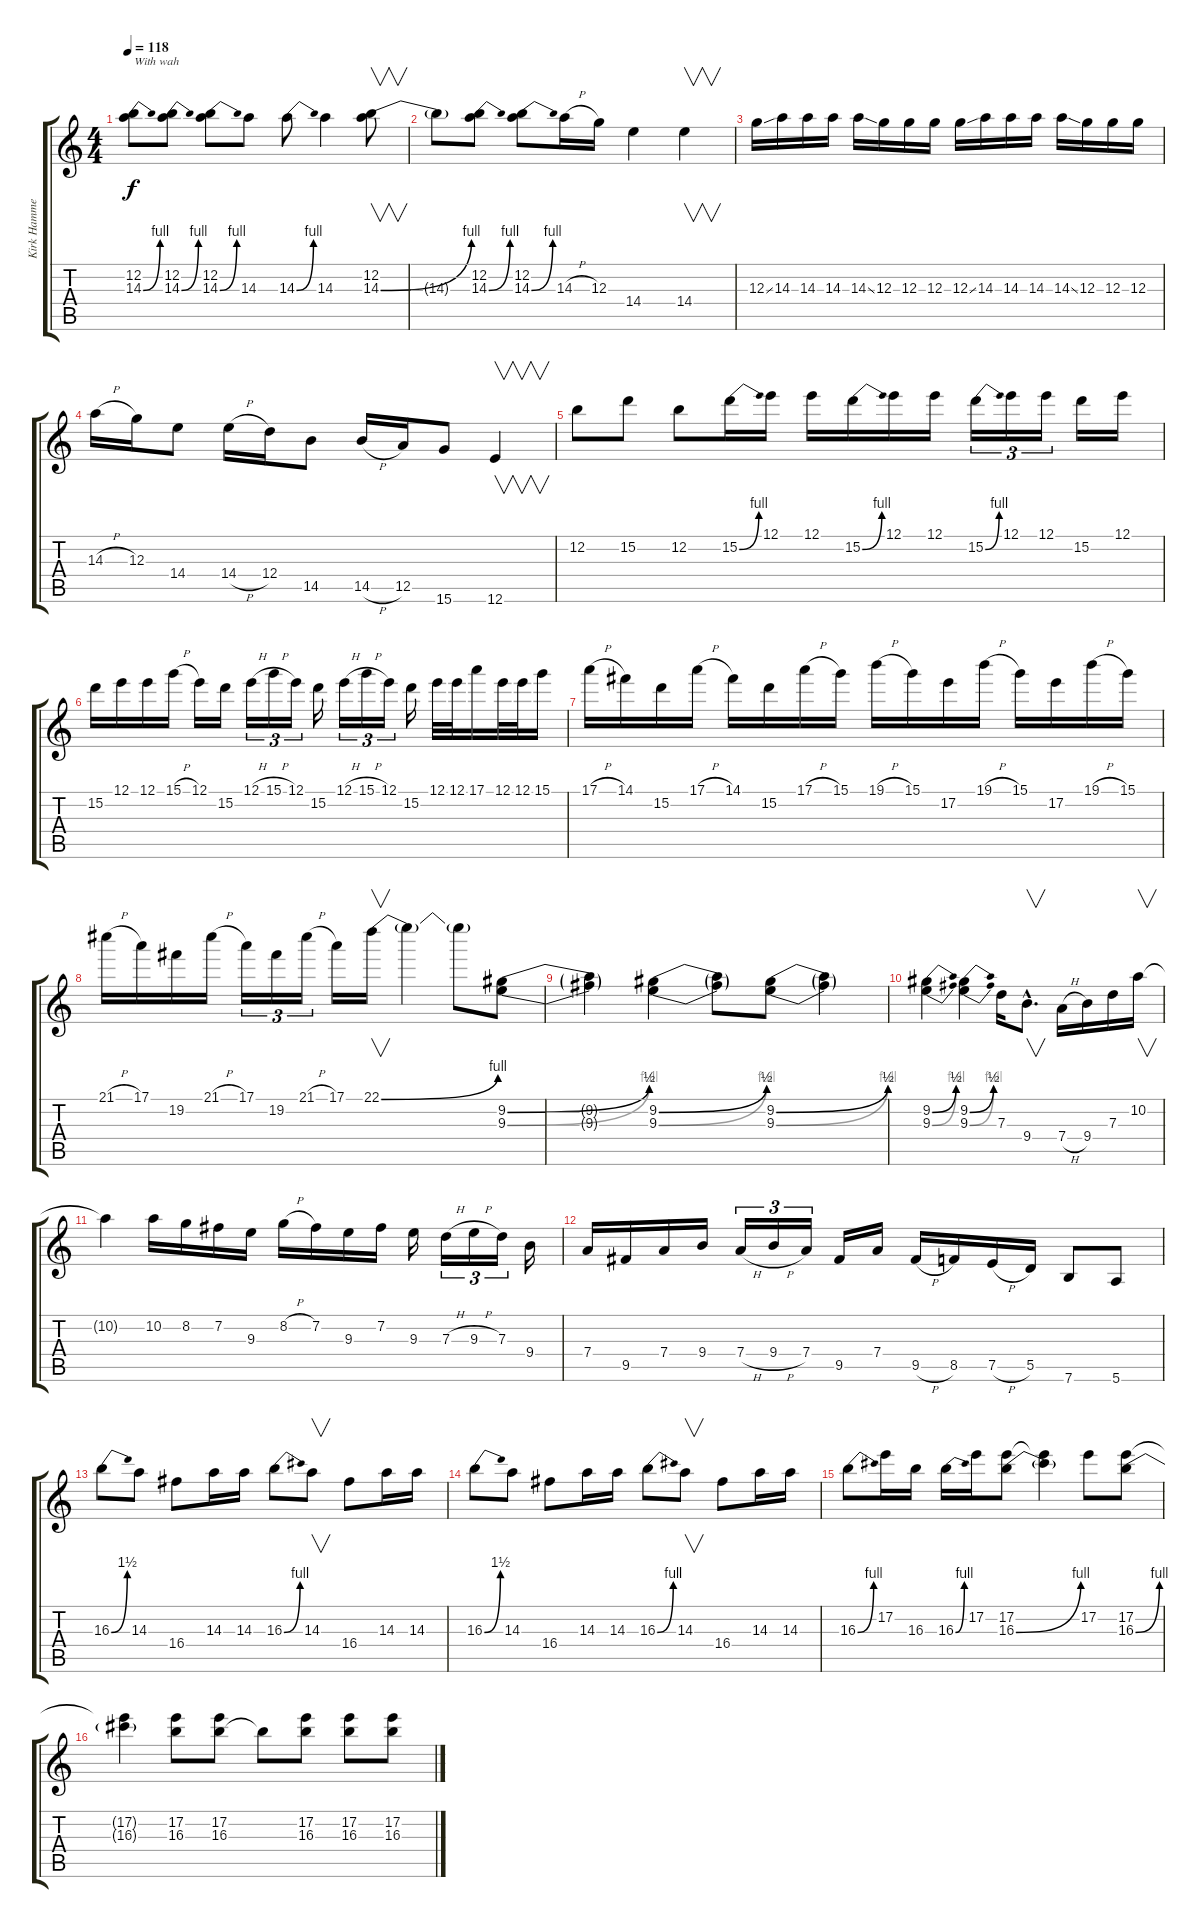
\track ("Kirk Hammett" "Kirk Hamme") {instrument overdrivenguitar}
\staff {score tabs}
\tuning (E4 B3 G3 D3 A2 E2) {hide}
\ts (4 4)
\tempo 118
\clef g2
\ks c
(12.2 14.3{be (bend 0 0 60 4)}).8{txt "With wah" dy f instrument overdrivenguitar} (12.2 14.3{be (bend 0 0 60 4)}).8 (12.2 14.3{be (bend 0 0 60 4)}).8 14.3.8 14.3{be (bend 0 0 60 4)}.8 14.3.4 (12.2 14.3{be (bend 0 0 60 4)}).8{v} |
14.3{t}.8 (12.2 14.3{be (bend 0 0 60 4)}).8 (12.2 14.3{be (bend 0 0 60 4)}).8 14.3{h}.16 12.3.16 14.4.4 14.4.4{v} |
12.3{ss}.16 14.3.16 14.3.16 14.3.16 14.3{ss}.16 12.3.16 12.3.16 12.3.16 12.3{ss}.16 14.3.16 14.3.16 14.3.16 14.3{ss}.16 12.3.16 12.3.16 12.3.16 |
14.3{h}.16 12.3.16 14.4.8 14.4{h}.16 12.4.16 14.5.8 14.5{h}.16 12.5.16 15.6.8 12.6.4{v} |
12.2.8 15.2.8 12.2.8 15.2{be (bend 0 0 60 4)}.16 12.1.16 12.1.16 15.2{be (bend 0 0 60 4)}.16 12.1.16 12.1.16 15.2{be (bend 0 0 60 4)}.16{tu (3 2)} 12.1.16{tu (3 2)} 12.1.16{tu (3 2)} 15.2.16 12.1.16 |
15.2.16 12.1.16 12.1.16 15.1{h}.16 12.1.16 15.2.16 12.1{h}.16{tu (3 2)} 15.1{h}.16{tu (3 2)} 12.1.16{tu (3 2)} 15.2.16 12.1{h}.16{tu (3 2)} 15.1{h}.16{tu (3 2)} 12.1.16{tu (3 2)} 15.2.16 12.1.32 12.1.32 17.1.16 12.1.32 12.1.32 15.1.16 |
17.1{h}.16 14.1.16 15.2.16 17.1{h}.16 14.1.16 15.2.16 17.1{h}.16 15.1.16 19.1{h}.16 15.1.16 17.2.16 19.1{h}.16 15.1.16 17.2.16 19.1{h}.16 15.1.16 |
21.1{h}.16 17.1.16 19.2.16 21.1{h}.16 17.1.16{tu (3 2)} 19.2.16{tu (3 2)} 21.1{h}.16{tu (3 2)} 17.1.16 22.1{be (bend 0 0 60 4)}.16{v} 22.1{t}.4 22.1{t}.8 (9.2{be (bend 0 0 60 2)} 9.3{be (bend 0 0 60 4)}).8 |
(9.2{t} 9.3{t}).4 (9.2{be (bend 0 0 60 2)} 9.3{be (bend 0 0 60 4)}).4 (9.2{t} 9.3{t}).8 (9.2{be (bend 0 0 60 2)} 9.3{be (bend 0 0 60 4)}).8 (9.2{t} 9.3{t}).4 |
(9.2{be (bend 0 0 60 2)} 9.3{be (bend 0 0 60 4)}).4 (9.2{be (bend 0 0 60 2)} 9.3{be (bend 0 0 60 4)}).4 7.3.16 9.4{hac}.8{v d} 7.4{h}.16 9.4.16 7.3.16 10.2.16{v} |
10.2{t}.4 10.2.16 8.2.16 7.2.16 9.3.16 8.2{h}.16 7.2.16 9.3.16 7.2.16 9.3.16 7.3{h}.16{tu (3 2)} 9.3{h}.16{tu (3 2)} 7.3.16{tu (3 2)} 9.4.16 |
7.4.16 9.5.16 7.4.16 9.4.16 7.4{h}.16{tu (3 2)} 9.4{h}.16{tu (3 2)} 7.4.16{tu (3 2)} 9.5.16 7.4.16 9.5{h}.16 8.5.16 7.5{h}.16 5.5.16 7.6.8 5.6.8 |
16.3{be (bend 0 0 60 6)}.8 14.3.8 16.4.8 14.3.16 14.3.16 16.3{be (bend 0 0 60 4)}.8 14.3.8{v} 16.4.8 14.3.16 14.3.16 |
16.3{be (bend 0 0 60 6)}.8 14.3.8 16.4.8 14.3.16 14.3.16 16.3{be (bend 0 0 60 4)}.8 14.3.8{v} 16.4.8 14.3.16 14.3.16 |
16.3{be (bend 0 0 60 4)}.8 17.2.16 16.3.16 16.3{be (bend 0 0 60 4)}.16 17.2.16 (17.2 16.3{be (bend 0 0 60 4)}).8 (17.2{t} 16.3{t}).4 17.2.8 (17.2 16.3{be (bend 0 0 60 4)}).8 |
(17.2{t} 16.3{t}).4 (17.2 16.3).8 (17.2 16.3).8 16.3{t}.8 (17.2 16.3).8 (17.2 16.3).8 (17.2 16.3).8
